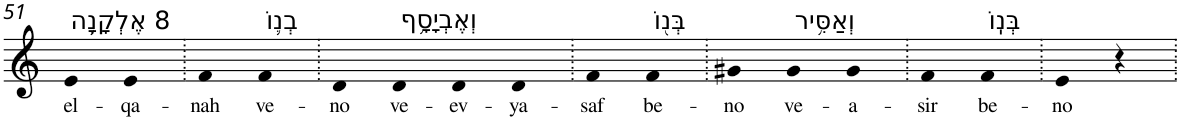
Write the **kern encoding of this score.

**kern	**text
*part1	*part1
*staff1	*staff1
*I"Piano	*
*I'Pno	*
!!LO:PB:g=z
*clefG2	*
*k[]	*
=51	=51
!LO:TX:a:t=8 אֶלְקָנָ֥ה	!
!	!LO:LY:b
4e	el-
!	!LO:LY:b
4e	-qa-
=52.	=52.
!	!LO:LY:b
4f	-nah
!LO:TX:a:t=בְנ֛וֹ	!
!	!LO:LY:b
4f	ve-
=53.	=53.
!	!LO:LY:b
4d	-no
!LO:TX:a:t=וְאֶבְיָסָ֥ף	!
!	!LO:LY:b
4d	ve-
!	!LO:LY:b
4d	-ev-
!	!LO:LY:b
4d	-ya-
=54.	=54.
!	!LO:LY:b
4f	-saf
!LO:TX:a:t=בְּנ֖וֹ	!
!	!LO:LY:b
4f	be-
=55.	=55.
!	!LO:LY:b
4g#X	-no
!LO:TX:a:t=וְאַסִּ֥יר	!
!	!LO:LY:b
4g#	ve-
!	!LO:LY:b
4g#	-a-
=56.	=56.
!	!LO:LY:b
4f	-sir
!LO:TX:a:t=בְּנֽוֹ	!
!	!LO:LY:b
4f	be-
=57.	=57.
!	!LO:LY:b
4e	-no
4r	.
=.	=.
*-	*-
